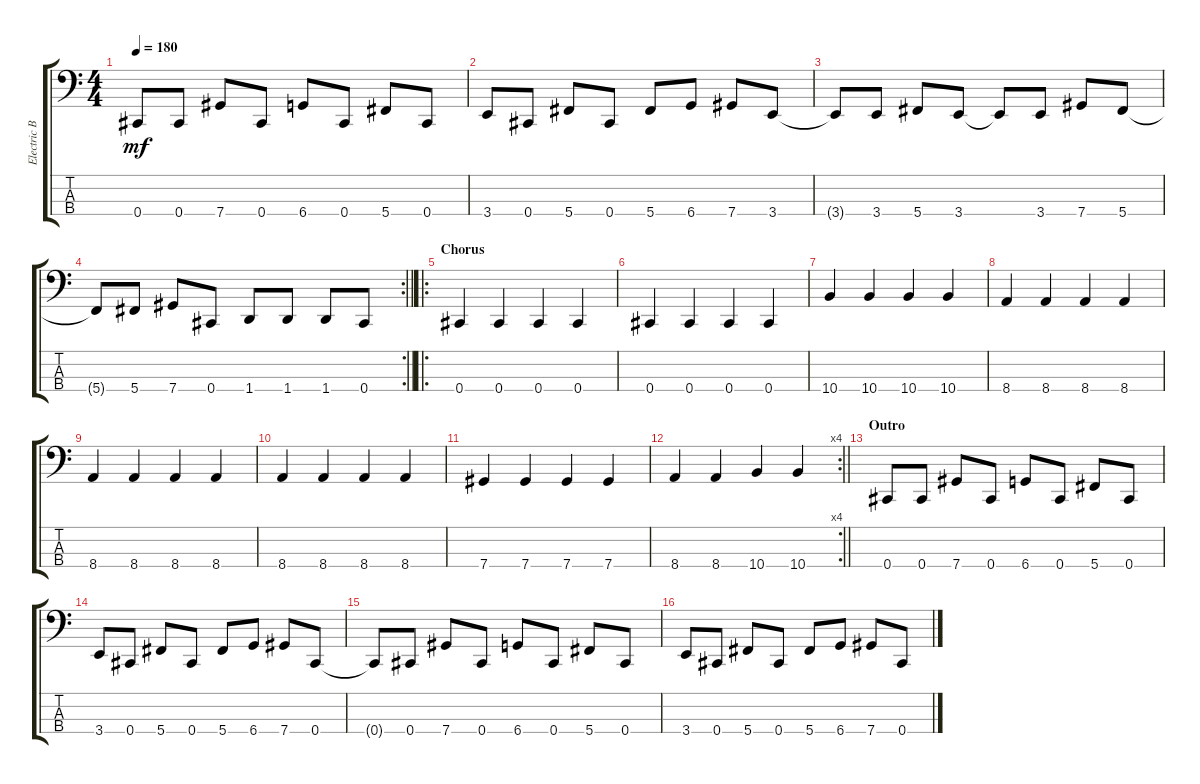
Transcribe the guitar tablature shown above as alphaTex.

\track ("Electric Bass" "Electric B") {instrument electricbasspick}
\staff {score tabs}
\tuning (Gb2 Db2 Ab1 Db1) {hide}
\ts (4 4)
\tempo 180
\clef f4
\ks c
0.4{t}.8{dy mf} 0.4.8 7.4.8 0.4.8 6.4.8 0.4.8 5.4.8 0.4.8 |
3.4.8 0.4.8 5.4.8 0.4.8 5.4.8 6.4.8 7.4.8 3.4.8 |
3.4{t}.8 3.4.8 5.4.8 3.4.8 3.4{t}.8 3.4.8 7.4.8 5.4.8 |
\rc 2
\barLineRight lightlight
5.4{t}.8 5.4.8 7.4.8 0.4.8 1.4.8 1.4.8 1.4.8 0.4.8 |
\ro
\section ("" "Chorus")
0.4.4 0.4.4 0.4.4 0.4.4 |
0.4.4 0.4.4 0.4.4 0.4.4 |
10.4.4 10.4.4 10.4.4 10.4.4 |
8.4.4 8.4.4 8.4.4 8.4.4 |
8.4.4 8.4.4 8.4.4 8.4.4 |
8.4.4 8.4.4 8.4.4 8.4.4 |
7.4.4 7.4.4 7.4.4 7.4.4 |
\rc 4
\barLineRight lightlight
8.4.4 8.4.4 10.4.4 10.4.4 |
\section ("" "Outro")
0.4.8 0.4.8 7.4.8 0.4.8 6.4.8 0.4.8 5.4.8 0.4.8 |
3.4.8 0.4.8 5.4.8 0.4.8 5.4.8 6.4.8 7.4.8 0.4.8 |
0.4{t}.8 0.4.8 7.4.8 0.4.8 6.4.8 0.4.8 5.4.8 0.4.8 |
3.4.8 0.4.8 5.4.8 0.4.8 5.4.8 6.4.8 7.4.8 0.4.8
